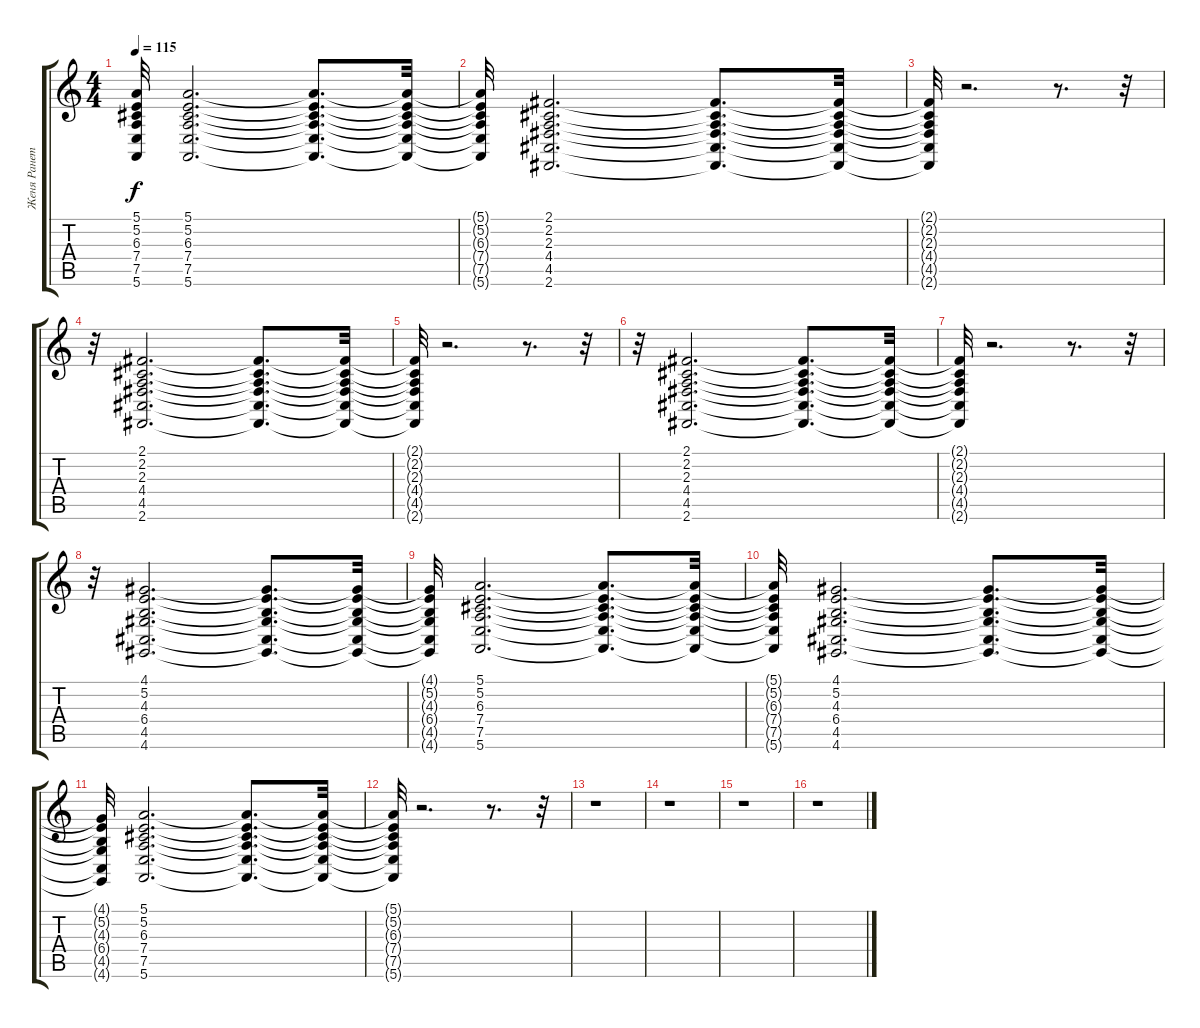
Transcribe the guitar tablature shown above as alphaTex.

\track ("Женя Ранетка" "Женя Ранет") {instrument stringensemble1}
\staff {score tabs}
\tuning (E4 B3 G3 D3 A2 E2) {hide}
\ts (4 4)
\tempo 115
\clef g2
\ks c
(5.1{t} 5.2{t} 6.3{t} 7.4{t} 7.5{t} 5.6{t}).32{dy f} (5.1 5.2 6.3 7.4 7.5 5.6).2{d} (5.1{t} 5.2{t} 6.3{t} 7.4{t} 7.5{t} 5.6{t}).8{d} (5.1{t} 5.2{t} 6.3{t} 7.4{t} 7.5{t} 5.6{t}).32 |
(5.1{t} 5.2{t} 6.3{t} 7.4{t} 7.5{t} 5.6{t}).32 (2.1 2.2 2.3 4.4 4.5 2.6).2{d} (2.1{t} 2.2{t} 2.3{t} 4.4{t} 4.5{t} 2.6{t}).8{d} (2.1{t} 2.2{t} 2.3{t} 4.4{t} 4.5{t} 2.6{t}).32 |
(2.1{t} 2.2{t} 2.3{t} 4.4{t} 4.5{t} 2.6{t}).32 r.2{d} r.8{d} r.32 |
r.32 (2.1 2.2 2.3 4.4 4.5 2.6).2{d} (2.1{t} 2.2{t} 2.3{t} 4.4{t} 4.5{t} 2.6{t}).8{d} (2.1{t} 2.2{t} 2.3{t} 4.4{t} 4.5{t} 2.6{t}).32 |
(2.1{t} 2.2{t} 2.3{t} 4.4{t} 4.5{t} 2.6{t}).32 r.2{d} r.8{d} r.32 |
r.32 (2.1 2.2 2.3 4.4 4.5 2.6).2{d} (2.1{t} 2.2{t} 2.3{t} 4.4{t} 4.5{t} 2.6{t}).8{d} (2.1{t} 2.2{t} 2.3{t} 4.4{t} 4.5{t} 2.6{t}).32 |
(2.1{t} 2.2{t} 2.3{t} 4.4{t} 4.5{t} 2.6{t}).32 r.2{d} r.8{d} r.32 |
r.32 (4.1 5.2 4.3 6.4 4.5 4.6).2{d volume 7} (4.1{t} 5.2{t} 4.3{t} 6.4{t} 4.5{t} 4.6{t}).8{d} (4.1{t} 5.2{t} 4.3{t} 6.4{t} 4.5{t} 4.6{t}).32 |
(4.1{t} 5.2{t} 4.3{t} 6.4{t} 4.5{t} 4.6{t}).32 (5.1 5.2 6.3 7.4 7.5 5.6).2{d} (5.1{t} 5.2{t} 6.3{t} 7.4{t} 7.5{t} 5.6{t}).8{d} (5.1{t} 5.2{t} 6.3{t} 7.4{t} 7.5{t} 5.6{t}).32 |
(5.1{t} 5.2{t} 6.3{t} 7.4{t} 7.5{t} 5.6{t}).32 (4.1 5.2 4.3 6.4 4.5 4.6).2{d} (4.1{t} 5.2{t} 4.3{t} 6.4{t} 4.5{t} 4.6{t}).8{d} (4.1{t} 5.2{t} 4.3{t} 6.4{t} 4.5{t} 4.6{t}).32 |
(4.1{t} 5.2{t} 4.3{t} 6.4{t} 4.5{t} 4.6{t}).32 (5.1 5.2 6.3 7.4 7.5 5.6).2{d volume 7} (5.1{t} 5.2{t} 6.3{t} 7.4{t} 7.5{t} 5.6{t}).8{d} (5.1{t} 5.2{t} 6.3{t} 7.4{t} 7.5{t} 5.6{t}).32 |
(5.1{t} 5.2{t} 6.3{t} 7.4{t} 7.5{t} 5.6{t}).32 r.2{d} r.8{d} r.32 |
r.1 |
r.1 |
r.1 |
r.1
